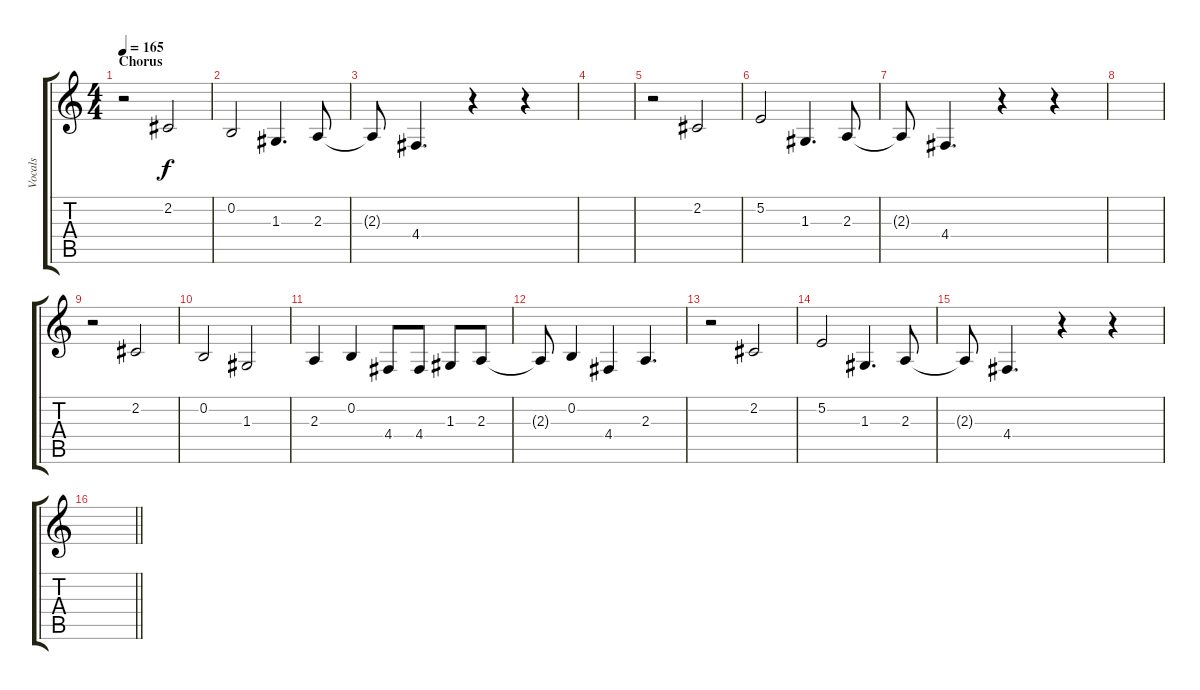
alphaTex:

\track ("Vocals" "Vocals") {instrument altosax}
\staff {score tabs}
\tuning (E4 B3 G3 D3 A2 E2) {hide}
\ts (4 4)
\section ("" "Chorus")
\tempo 165
\clef g2
\ks c
r.2{dy f} 2.2.2 |
0.2.2 1.3.4{d} 2.3.8 |
2.3{t}.8 4.4.4{d} r.4 r.4 |
|
r.2 2.2.2 |
5.2.2 1.3.4{d} 2.3.8 |
2.3{t}.8 4.4.4{d} r.4 r.4 |
|
r.2 2.2.2 |
0.2.2 1.3.2 |
2.3.4 0.2.4 4.4.8 4.4.8 1.3.8 2.3.8 |
2.3{t}.8 0.2.4 4.4.4 2.3.4{d} |
r.2 2.2.2 |
5.2.2 1.3.4{d} 2.3.8 |
2.3{t}.8 4.4.4{d} r.4 r.4 |
\barLineRight lightlight
